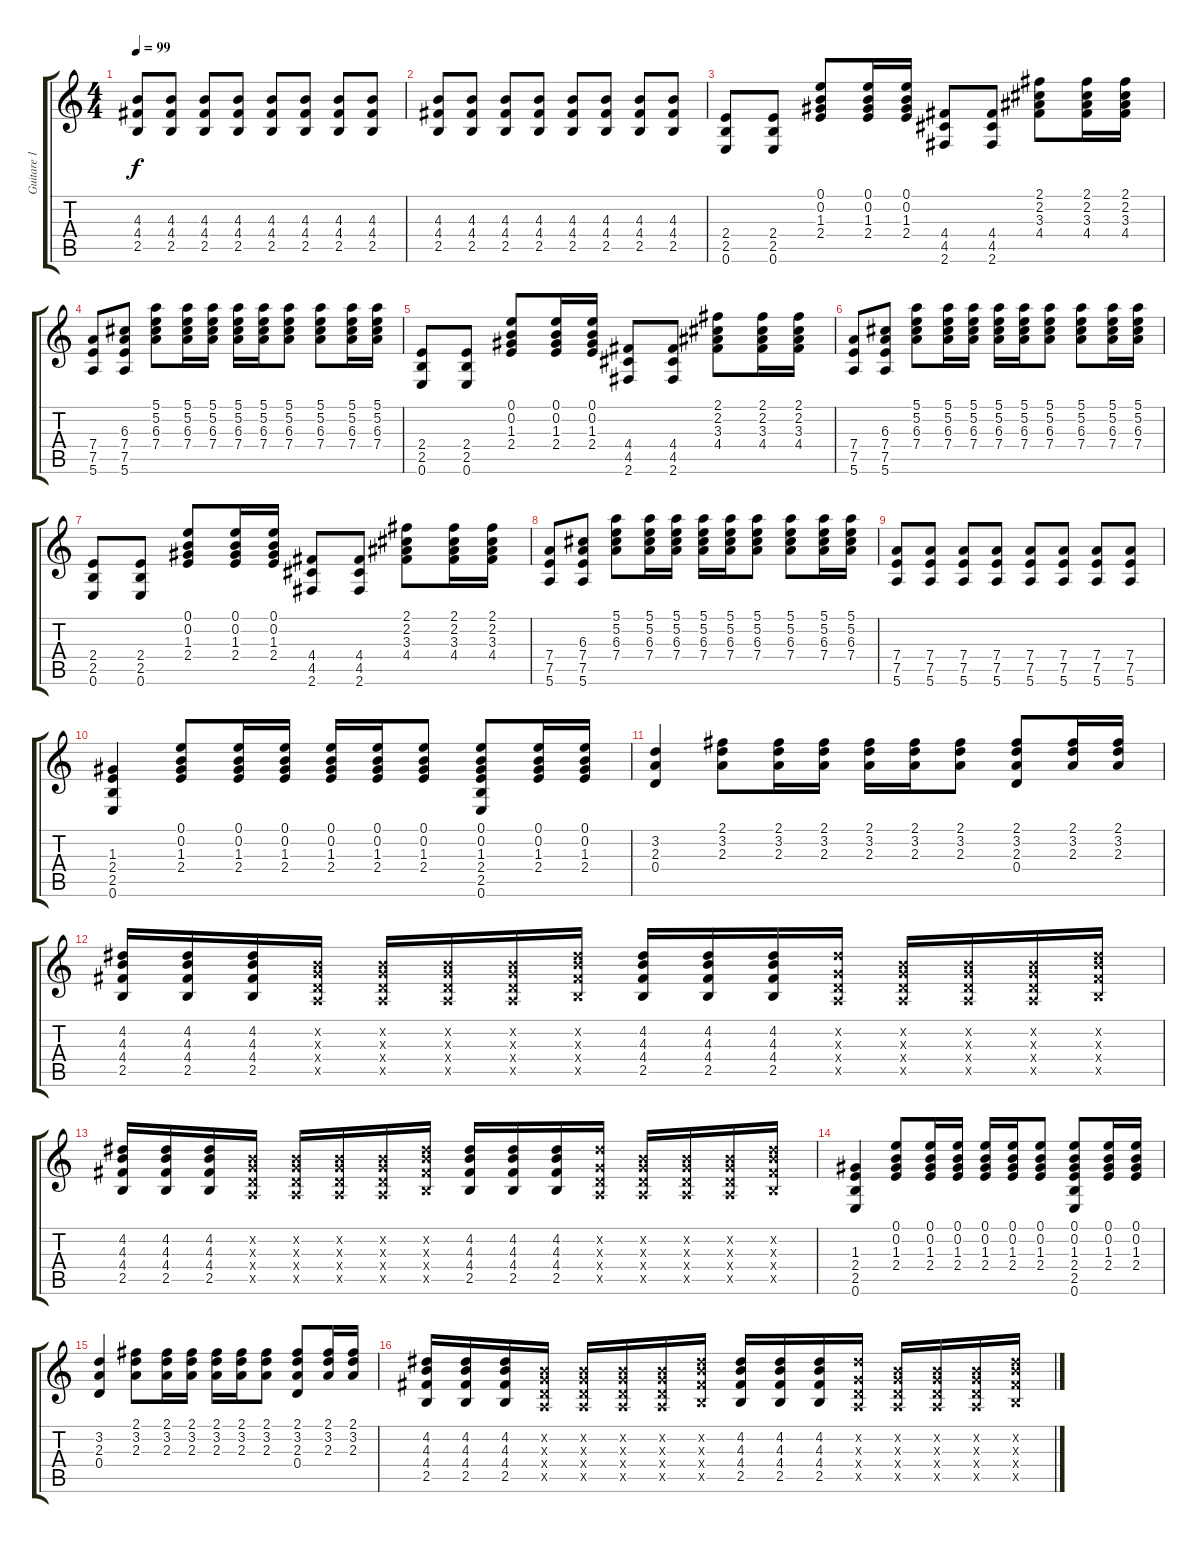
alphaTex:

\track ("Guitare 1" "Guitare 1") {instrument distortionguitar}
\staff {score tabs}
\tuning (E4 B3 G3 D3 A2 E2) {hide}
\ts (4 4)
\tempo 99
\clef g2
\ks c
(4.3 4.4 2.5).8{dy f} (4.3 4.4 2.5).8 (4.3 4.4 2.5).8 (4.3 4.4 2.5).8 (4.3 4.4 2.5).8 (4.3 4.4 2.5).8 (4.3 4.4 2.5).8 (4.3 4.4 2.5).8 |
(4.3 4.4 2.5).8 (4.3 4.4 2.5).8 (4.3 4.4 2.5).8 (4.3 4.4 2.5).8 (4.3 4.4 2.5).8 (4.3 4.4 2.5).8 (4.3 4.4 2.5).8 (4.3 4.4 2.5).8 |
(2.4 2.5 0.6).8 (2.4 2.5 0.6).8 (0.1 0.2 1.3 2.4).8 (0.1 0.2 1.3 2.4).16 (0.1 0.2 1.3 2.4).16 (4.4 4.5 2.6).8 (4.4 4.5 2.6).8 (2.1 2.2 3.3 4.4).8 (2.1 2.2 3.3 4.4).16 (2.1 2.2 3.3 4.4).16 |
(7.4 7.5 5.6).8 (6.3 7.4 7.5 5.6).8 (5.1 5.2 6.3 7.4).8 (5.1 5.2 6.3 7.4).16 (5.1 5.2 6.3 7.4).16 (5.1 5.2 6.3 7.4).16 (5.1 5.2 6.3 7.4).16 (5.1 5.2 6.3 7.4).8 (5.1 5.2 6.3 7.4).8 (5.1 5.2 6.3 7.4).16 (5.1 5.2 6.3 7.4).16 |
(2.4 2.5 0.6).8 (2.4 2.5 0.6).8 (0.1 0.2 1.3 2.4).8 (0.1 0.2 1.3 2.4).16 (0.1 0.2 1.3 2.4).16 (4.4 4.5 2.6).8 (4.4 4.5 2.6).8 (2.1 2.2 3.3 4.4).8 (2.1 2.2 3.3 4.4).16 (2.1 2.2 3.3 4.4).16 |
(7.4 7.5 5.6).8 (6.3 7.4 7.5 5.6).8 (5.1 5.2 6.3 7.4).8 (5.1 5.2 6.3 7.4).16 (5.1 5.2 6.3 7.4).16 (5.1 5.2 6.3 7.4).16 (5.1 5.2 6.3 7.4).16 (5.1 5.2 6.3 7.4).8 (5.1 5.2 6.3 7.4).8 (5.1 5.2 6.3 7.4).16 (5.1 5.2 6.3 7.4).16 |
(2.4 2.5 0.6).8 (2.4 2.5 0.6).8 (0.1 0.2 1.3 2.4).8 (0.1 0.2 1.3 2.4).16 (0.1 0.2 1.3 2.4).16 (4.4 4.5 2.6).8 (4.4 4.5 2.6).8 (2.1 2.2 3.3 4.4).8 (2.1 2.2 3.3 4.4).16 (2.1 2.2 3.3 4.4).16 |
(7.4 7.5 5.6).8 (6.3 7.4 7.5 5.6).8 (5.1 5.2 6.3 7.4).8 (5.1 5.2 6.3 7.4).16 (5.1 5.2 6.3 7.4).16 (5.1 5.2 6.3 7.4).16 (5.1 5.2 6.3 7.4).16 (5.1 5.2 6.3 7.4).8 (5.1 5.2 6.3 7.4).8 (5.1 5.2 6.3 7.4).16 (5.1 5.2 6.3 7.4).16 |
(7.4 7.5 5.6).8 (7.4 7.5 5.6).8 (7.4 7.5 5.6).8 (7.4 7.5 5.6).8 (7.4 7.5 5.6).8 (7.4 7.5 5.6).8 (7.4 7.5 5.6).8 (7.4 7.5 5.6).8 |
(1.3 2.4 2.5 0.6).4 (0.1 0.2 1.3 2.4).8 (0.1 0.2 1.3 2.4).16 (0.1 0.2 1.3 2.4).16 (0.1 0.2 1.3 2.4).16 (0.1 0.2 1.3 2.4).16 (0.1 0.2 1.3 2.4).8 (0.1 0.2 1.3 2.4 2.5 0.6).8 (0.1 0.2 1.3 2.4).16 (0.1 0.2 1.3 2.4).16 |
(3.2 2.3 0.4).4 (2.1 3.2 2.3).8 (2.1 3.2 2.3).16 (2.1 3.2 2.3).16 (2.1 3.2 2.3).16 (2.1 3.2 2.3).16 (2.1 3.2 2.3).8 (2.1 3.2 2.3 0.4).8 (2.1 3.2 2.3).16 (2.1 3.2 2.3).16 |
(4.2 4.3 4.4 2.5).16 (4.2 4.3 4.4 2.5).16 (4.2 4.3 4.4 2.5).16 (0.2{x} 0.3{x} 0.4{x} 0.5{x}).16 (0.2{x} 0.3{x} 0.4{x} 0.5{x}).16 (0.2{x} 0.3{x} 0.4{x} 0.5{x}).16 (0.2{x} 0.3{x} 0.4{x} 0.5{x}).16 (4.2{x} 4.3{x} 4.4{x} 2.5{x}).16 (4.2 4.3 4.4 2.5).16 (4.2 4.3 4.4 2.5).16 (4.2 4.3 4.4 2.5).16 (4.2{x} 0.3{x} 0.4{x} 0.5{x}).16 (0.2{x} 0.3{x} 0.4{x} 0.5{x}).16 (0.2{x} 0.3{x} 0.4{x} 0.5{x}).16 (0.2{x} 0.3{x} 0.4{x} 0.5{x}).16 (4.2{x} 4.3{x} 4.4{x} 2.5{x}).16 |
(4.2 4.3 4.4 2.5).16 (4.2 4.3 4.4 2.5).16 (4.2 4.3 4.4 2.5).16 (0.2{x} 0.3{x} 0.4{x} 0.5{x}).16 (0.2{x} 0.3{x} 0.4{x} 0.5{x}).16 (0.2{x} 0.3{x} 0.4{x} 0.5{x}).16 (0.2{x} 0.3{x} 0.4{x} 0.5{x}).16 (4.2{x} 4.3{x} 4.4{x} 2.5{x}).16 (4.2 4.3 4.4 2.5).16 (4.2 4.3 4.4 2.5).16 (4.2 4.3 4.4 2.5).16 (4.2{x} 0.3{x} 0.4{x} 0.5{x}).16 (0.2{x} 0.3{x} 0.4{x} 0.5{x}).16 (0.2{x} 0.3{x} 0.4{x} 0.5{x}).16 (0.2{x} 0.3{x} 0.4{x} 0.5{x}).16 (4.2{x} 4.3{x} 4.4{x} 2.5{x}).16 |
(1.3 2.4 2.5 0.6).4 (0.1 0.2 1.3 2.4).8 (0.1 0.2 1.3 2.4).16 (0.1 0.2 1.3 2.4).16 (0.1 0.2 1.3 2.4).16 (0.1 0.2 1.3 2.4).16 (0.1 0.2 1.3 2.4).8 (0.1 0.2 1.3 2.4 2.5 0.6).8 (0.1 0.2 1.3 2.4).16 (0.1 0.2 1.3 2.4).16 |
(3.2 2.3 0.4).4 (2.1 3.2 2.3).8 (2.1 3.2 2.3).16 (2.1 3.2 2.3).16 (2.1 3.2 2.3).16 (2.1 3.2 2.3).16 (2.1 3.2 2.3).8 (2.1 3.2 2.3 0.4).8 (2.1 3.2 2.3).16 (2.1 3.2 2.3).16 |
(4.2 4.3 4.4 2.5).16 (4.2 4.3 4.4 2.5).16 (4.2 4.3 4.4 2.5).16 (0.2{x} 0.3{x} 0.4{x} 0.5{x}).16 (0.2{x} 0.3{x} 0.4{x} 0.5{x}).16 (0.2{x} 0.3{x} 0.4{x} 0.5{x}).16 (0.2{x} 0.3{x} 0.4{x} 0.5{x}).16 (4.2{x} 4.3{x} 4.4{x} 2.5{x}).16 (4.2 4.3 4.4 2.5).16 (4.2 4.3 4.4 2.5).16 (4.2 4.3 4.4 2.5).16 (4.2{x} 0.3{x} 0.4{x} 0.5{x}).16 (0.2{x} 0.3{x} 0.4{x} 0.5{x}).16 (0.2{x} 0.3{x} 0.4{x} 0.5{x}).16 (0.2{x} 0.3{x} 0.4{x} 0.5{x}).16 (4.2{x} 4.3{x} 4.4{x} 2.5{x}).16
